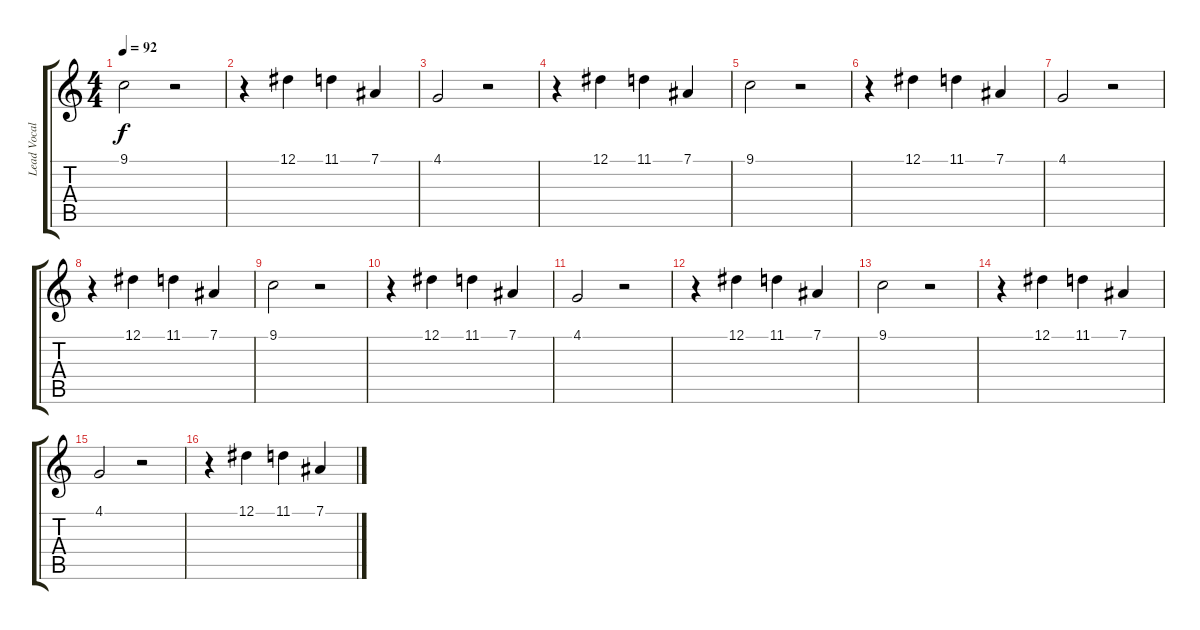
\track ("Lead Vocals" "Lead Vocal") {instrument lead6voice}
\staff {score tabs}
\tuning (Eb4 Bb3 Gb3 Db3 Ab2 Eb2) {hide}
\ts (4 4)
\tempo 92
\clef g2
\ks c
9.1.2{dy f} r.2 |
r.4 12.1.4 11.1.4 7.1.4 |
4.1.2 r.2 |
r.4 12.1.4 11.1.4 7.1.4 |
9.1.2 r.2 |
r.4 12.1.4 11.1.4 7.1.4 |
4.1.2 r.2 |
r.4 12.1.4 11.1.4 7.1.4 |
9.1.2 r.2 |
r.4 12.1.4 11.1.4 7.1.4 |
4.1.2 r.2 |
r.4 12.1.4 11.1.4 7.1.4 |
9.1.2 r.2 |
r.4 12.1.4 11.1.4 7.1.4 |
4.1.2 r.2 |
r.4 12.1.4 11.1.4 7.1.4
